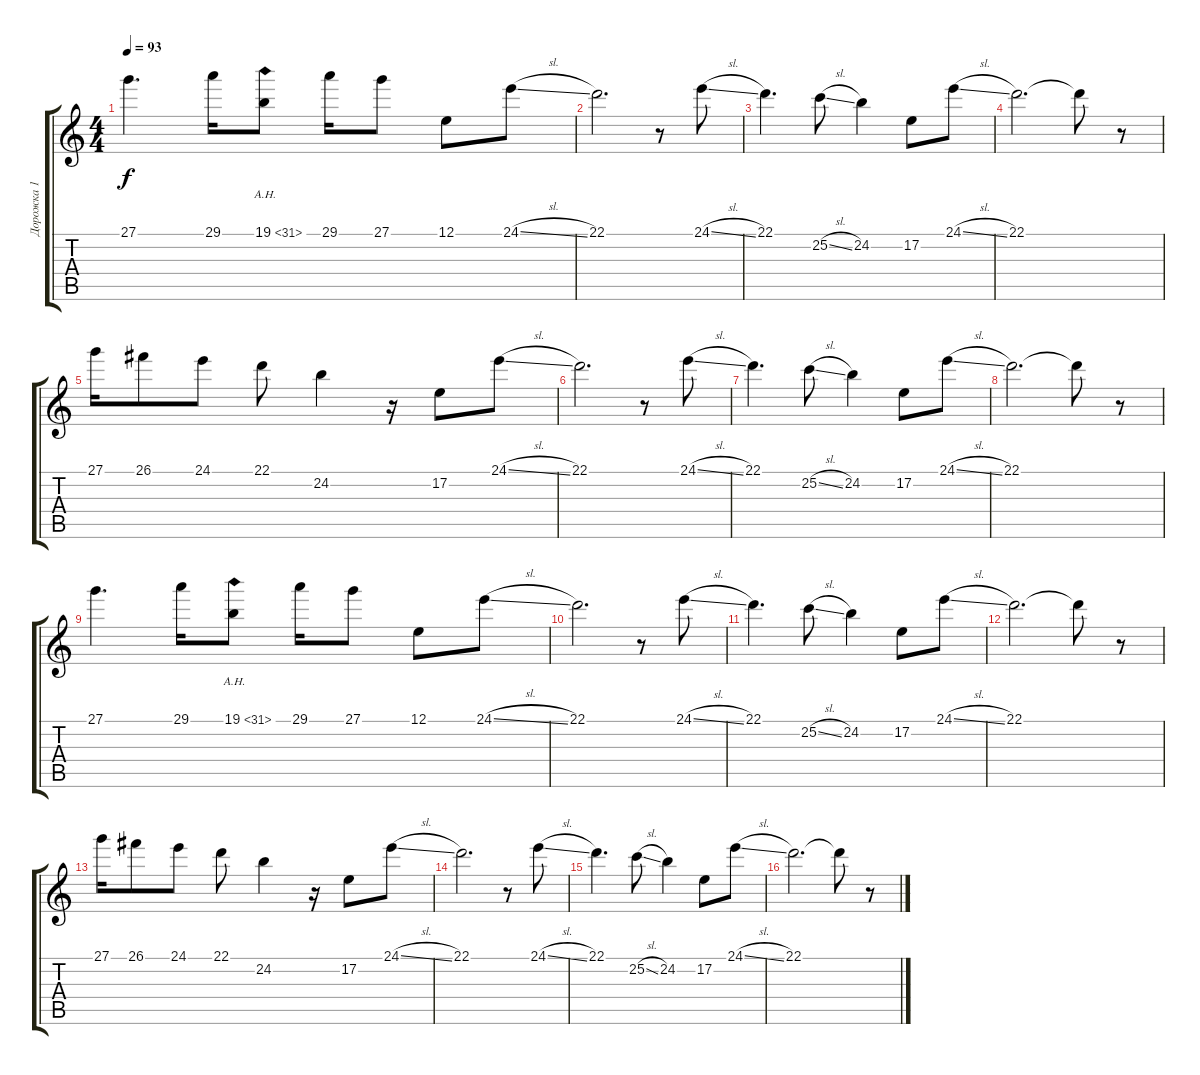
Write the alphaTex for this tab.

\track ("Дорожка 1" "Дорожка 1") {instrument stringensemble1}
\staff {score tabs}
\tuning (E4 B3 G3 D3 A2 E2) {hide}
\ts (4 4)
\tempo 93
\clef g2
\ks c
27.1.4{d dy f} 29.1.16 19.1{ah 12}.8 29.1.16 27.1.8 12.1.8 24.1{sl}.8 |
22.1.2{d} r.8 24.1{sl}.8 |
22.1.4{d} 25.2{sl}.8 24.2.4 17.2.8 24.1{sl}.8 |
22.1.2{d} 22.1{t}.8 r.8 |
27.1.16 26.1.8 24.1.8 22.1.8 24.2.4 r.16 17.2.8 24.1{sl}.8 |
22.1.2{d} r.8 24.1{sl}.8 |
22.1.4{d} 25.2{sl}.8 24.2.4 17.2.8 24.1{sl}.8 |
22.1.2{d} 22.1{t}.8 r.8 |
27.1.4{d} 29.1.16 19.1{ah 12}.8 29.1.16 27.1.8 12.1.8 24.1{sl}.8 |
22.1.2{d} r.8 24.1{sl}.8 |
22.1.4{d} 25.2{sl}.8 24.2.4 17.2.8 24.1{sl}.8 |
22.1.2{d} 22.1{t}.8 r.8 |
27.1.16 26.1.8 24.1.8 22.1.8 24.2.4 r.16 17.2.8 24.1{sl}.8 |
22.1.2{d} r.8 24.1{sl}.8 |
22.1.4{d} 25.2{sl}.8 24.2.4 17.2.8 24.1{sl}.8 |
22.1.2{d} 22.1{t}.8 r.8
